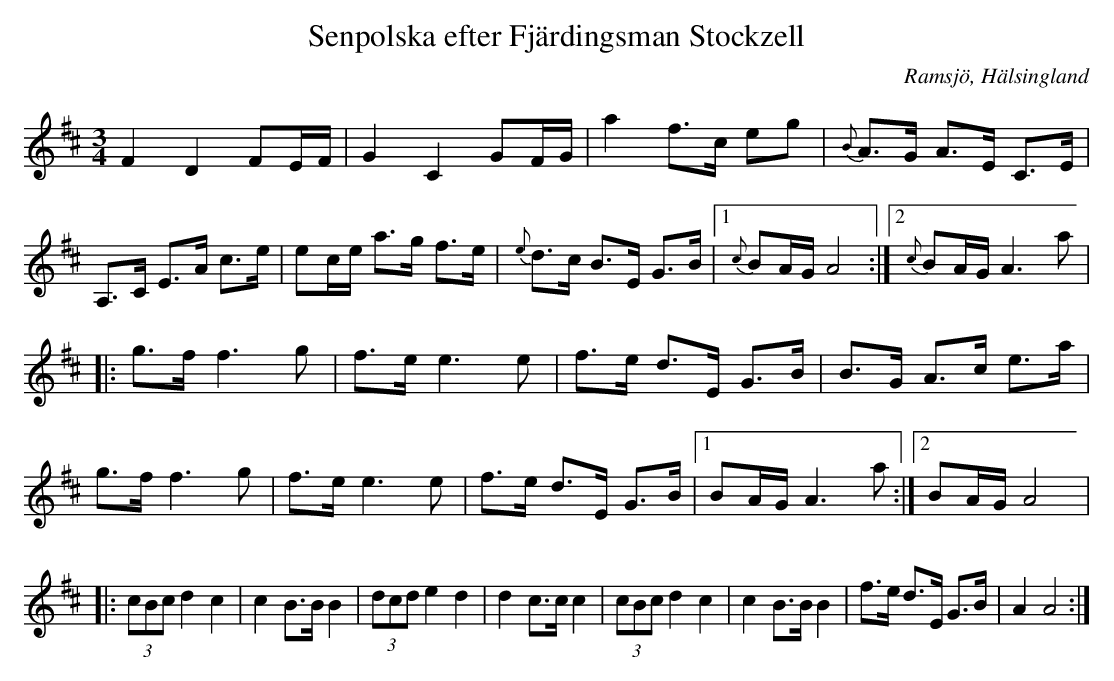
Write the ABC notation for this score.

X:1
T: Senpolska efter Fjärdingsman Stockzell
O: Ramsjö, Hälsingland
M:3/4
L:1/8
K:D
F2 D2 FE/F/|G2 C2 GF/G/| a2 f>c eg|{B}A>G A>E C>E|A,>C E>A c>e|ec/e/ a>g f>e| {e}d>c B>E G>B |1 {c}BA/G/ A4:|2{c}BA/G/ A2>a2|
|:g>f f2>g2|f>e e2>e2|f>e d>E G>B|B>G A>c e>a|g>f f2>g2|f>e e2>e2|f>e d>E G>B|1 BA/G/ A2>a2:|2 BA/G/ A4|
|:(3cBc d2 c2|c2 B>B B2|(3dcd e2 d2|d2 c>c c2|(3cBc d2 c2|c2 B>B B2|f>e d>E G>B|A2 A4:|
